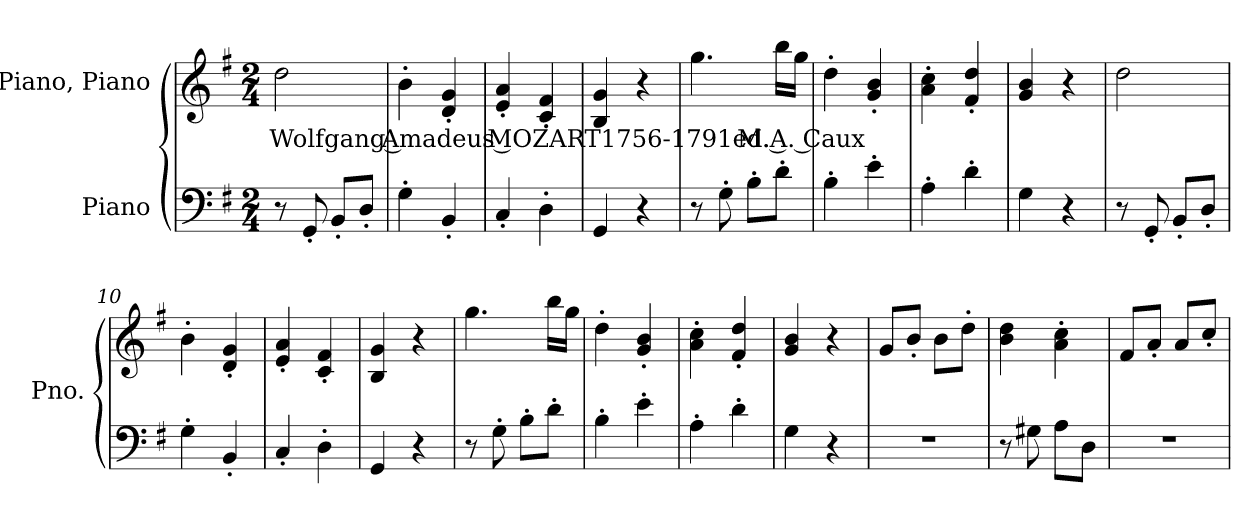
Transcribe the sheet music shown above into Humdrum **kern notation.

**kern	**kern	**text
*part2	*part1	*part1
*staff2	*staff1	*staff1
*I"Piano	*I"Piano, Piano	*
*I'Pno.	*I'Pno.	*
*clefF4	*clefG2	*
*k[f#]	*k[f#]	*
*M2/4	*M2/4	*
*MM132	*MM132	*
=1	=1	=1
!	!	!LO:LY:b
8r	2dd\	Wolfgang Amadeus MOZART1756-1791ed. M.A. Caux
8GG'/	.	.
8BB'/L	.	.
8D'/J	.	.
=2	=2	=2
*	*MM126	*
4G'\	4b'\	.
4BB'/	4d/' 4g/'	.
=3	=3	=3
4C'/	4e/' 4a/'	.
4D'\	4c/' 4f#/'	.
=4	=4	=4
4GG/	4B/ 4g/	.
4r	4r	.
!!LO:LB:g=z
=5	=5	=5
*	*MM132	*
8r	4.gg\	.
8G'\	.	.
8B'\L	.	.
8d'\J	16bb\LL	.
.	16gg\JJ	.
=6	=6	=6
*	*MM126	*
4B'\	4dd'\	.
4e'\	4g/' 4b/'	.
=7	=7	=7
4A'\	4a\' 4cc\'	.
4d'\	4f#/' 4dd/'	.
=8	=8	=8
4G\	4g/ 4b/	.
4r	4r	.
=9	=9	=9
*	*MM132	*
8r	2dd\	.
8GG'/	.	.
8BB'/L	.	.
8D'/J	.	.
=10	=10	=10
*	*MM126	*
4G'\	4b'\	.
4BB'/	4d/' 4g/'	.
=11	=11	=11
4C'/	4e/' 4a/'	.
4D'\	4c/' 4f#/'	.
=12	=12	=12
4GG/	4B/ 4g/	.
4r	4r	.
=13	=13	=13
*	*MM132	*
8r	4.gg\	.
8G'\	.	.
8B'\L	.	.
8d'\J	16bb\LL	.
.	16gg\JJ	.
=14	=14	=14
*	*MM126	*
4B'\	4dd'\	.
4e'\	4g/' 4b/'	.
=15	=15	=15
4A'\	4a\' 4cc\'	.
4d'\	4f#/' 4dd/'	.
!!LO:LB:g=z
=16	=16	=16
4G\	4g/ 4b/	.
4r	4r	.
=17	=17	=17
*	*MM132	*
2r	8g/L	.
.	8b'/J	.
*	*MM126	*
.	8b\L	.
.	8dd'\J	.
=18	=18	=18
8r	4b\ 4dd\	.
8G#X\	.	.
8A\L	4a\' 4cc\'	.
8D\J	.	.
=19	=19	=19
*	*MM132	*
2r	8f#/L	.
.	8a'/J	.
*	*MM126	*
.	8a/L	.
.	8cc'/J	.
=	=	=
*-	*-	*-
